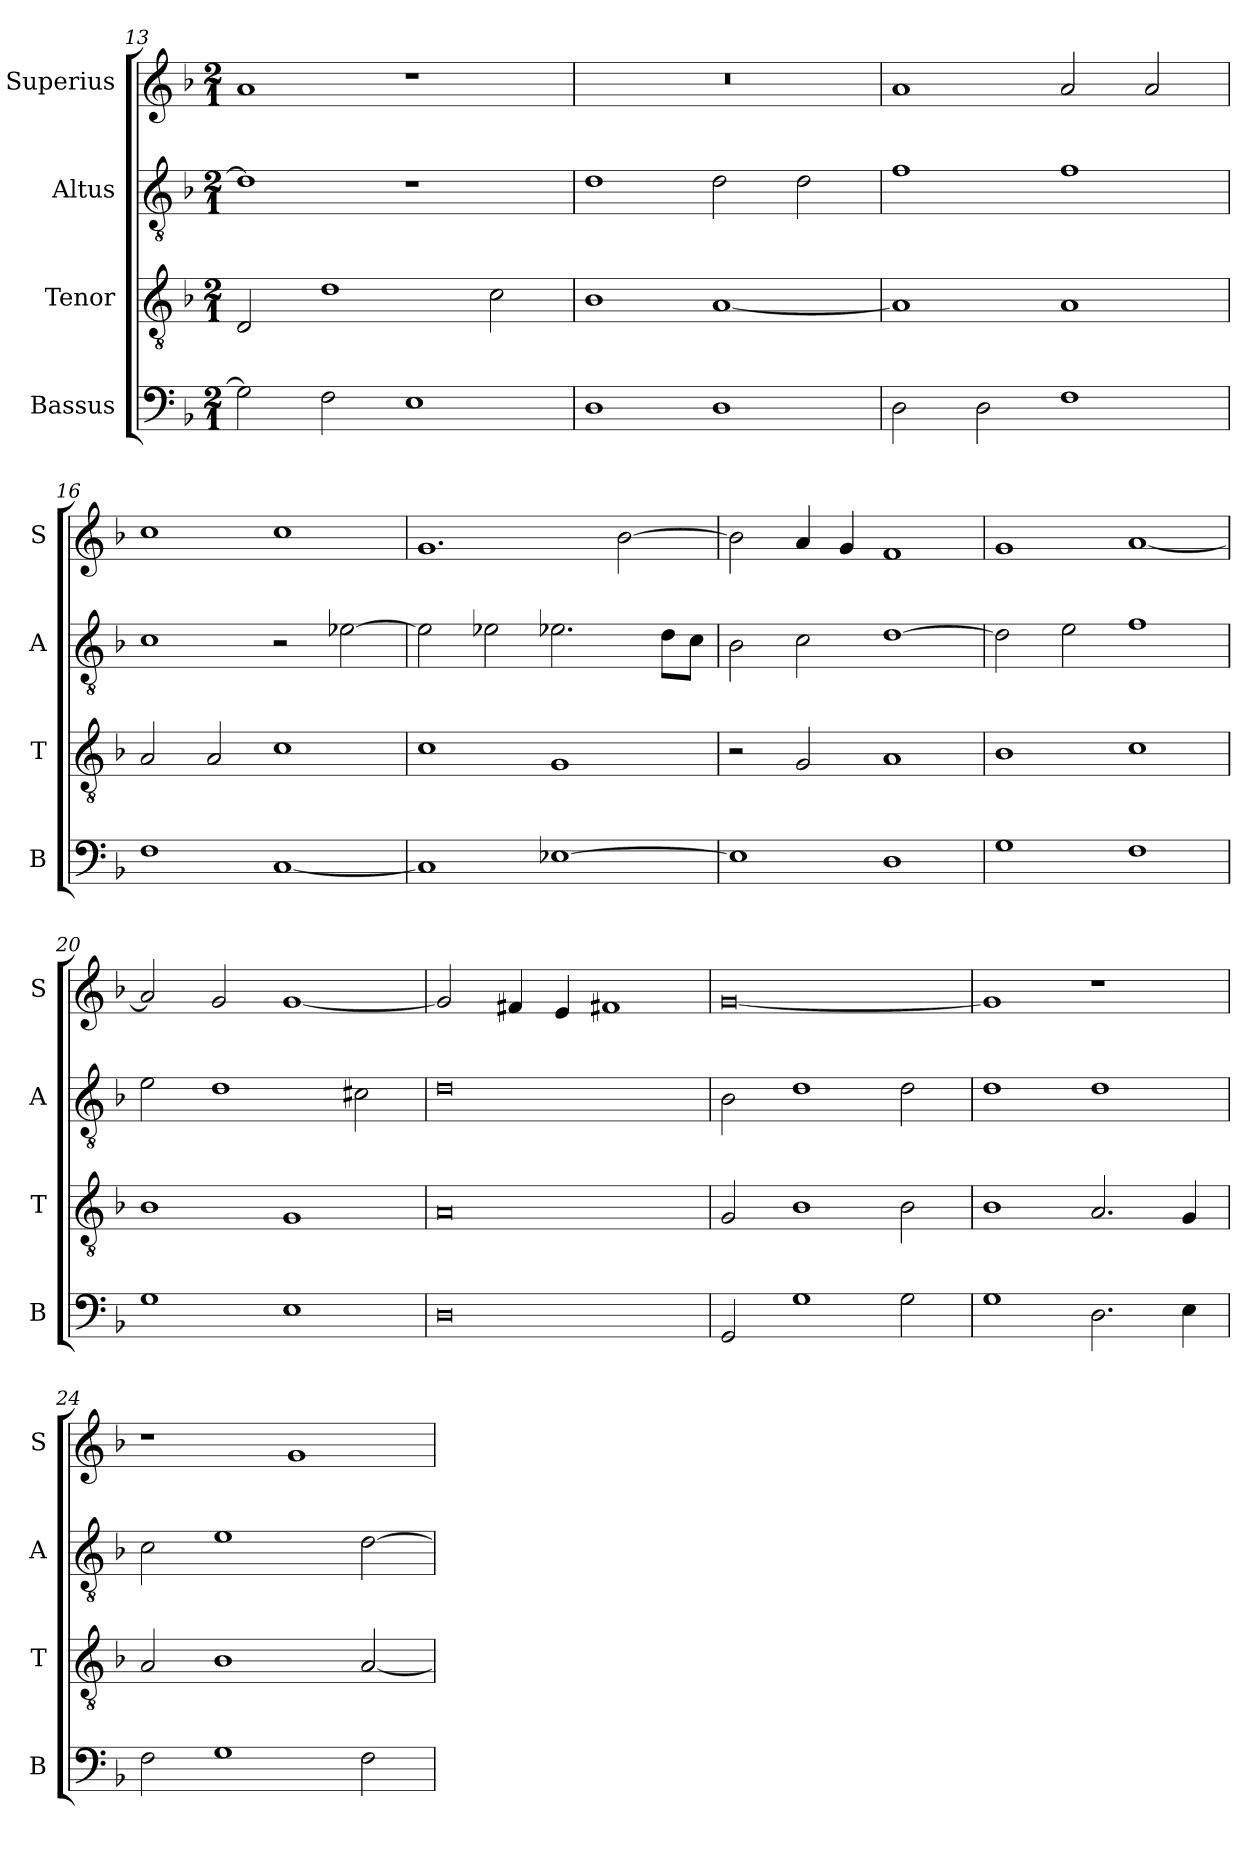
**kern	**kern	**kern	**kern
*part4	*part3	*part2	*part1
*staff4	*staff3	*staff2	*staff1
*I"Bassus	*I"Tenor	*I"Altus	*I"Superius
*I'B	*I'T	*I'A	*I'S
*clefF4	*clefGv2	*clefGv2	*clefG2
*k[b-]	*k[b-]	*k[b-]	*k[b-]
*F:	*F:	*F:	*F:
*M2/1	*M2/1	*M2/1	*M2/1
=13	=13	=13	=13
2G]	2D	1d]	1a
2F	1d	.	.
1E	.	1r	1r
.	2c	.	.
=14	=14	=14	=14
1D	1B-	1d	0r
1D	[1A	2d	.
.	.	2d	.
=15	=15	=15	=15
2D	1A]	1f	1a
2D	.	.	.
1F	1A	1f	2a
.	.	.	2a
=16	=16	=16	=16
1F	2A	1c	1cc
.	2A	.	.
[1C	1c	2r	1cc
.	.	[2e-X	.
=17	=17	=17	=17
1C]	1c	2e-]	1.g
.	.	2e-X	.
[1E-X	1G	2.e-X	.
.	.	.	[2b-
.	.	8dL	.
.	.	8cJ	.
=18	=18	=18	=18
1E-]	2r	2B-	2b-]
.	2G	2c	4a
.	.	.	4g
1D	1A	[1d	1f
=19	=19	=19	=19
1G	1B-	2d]	1g
.	.	2e	.
1F	1c	1f	[1a
=20	=20	=20	=20
1G	1B-	2e	2a]
.	.	1d	2g
1E	1G	.	[1g
.	.	2c#X	.
=21	=21	=21	=21
0D	0A	0d	2g]
.	.	.	4f#X
.	.	.	4e
.	.	.	1f#X
=22	=22	=22	=22
2GG	2G	2B-	[0g
1G	1B-	1d	.
2G	2B-	2d	.
=23	=23	=23	=23
1G	1B-	1d	1g]
2.D	2.A	1d	1r
4E	4G	.	.
=24	=24	=24	=24
2F	2A	2c	1r
1G	1B-	1e	.
.	.	.	1g
2F	[2A	[2d	.
=	=	=	=
*-	*-	*-	*-
